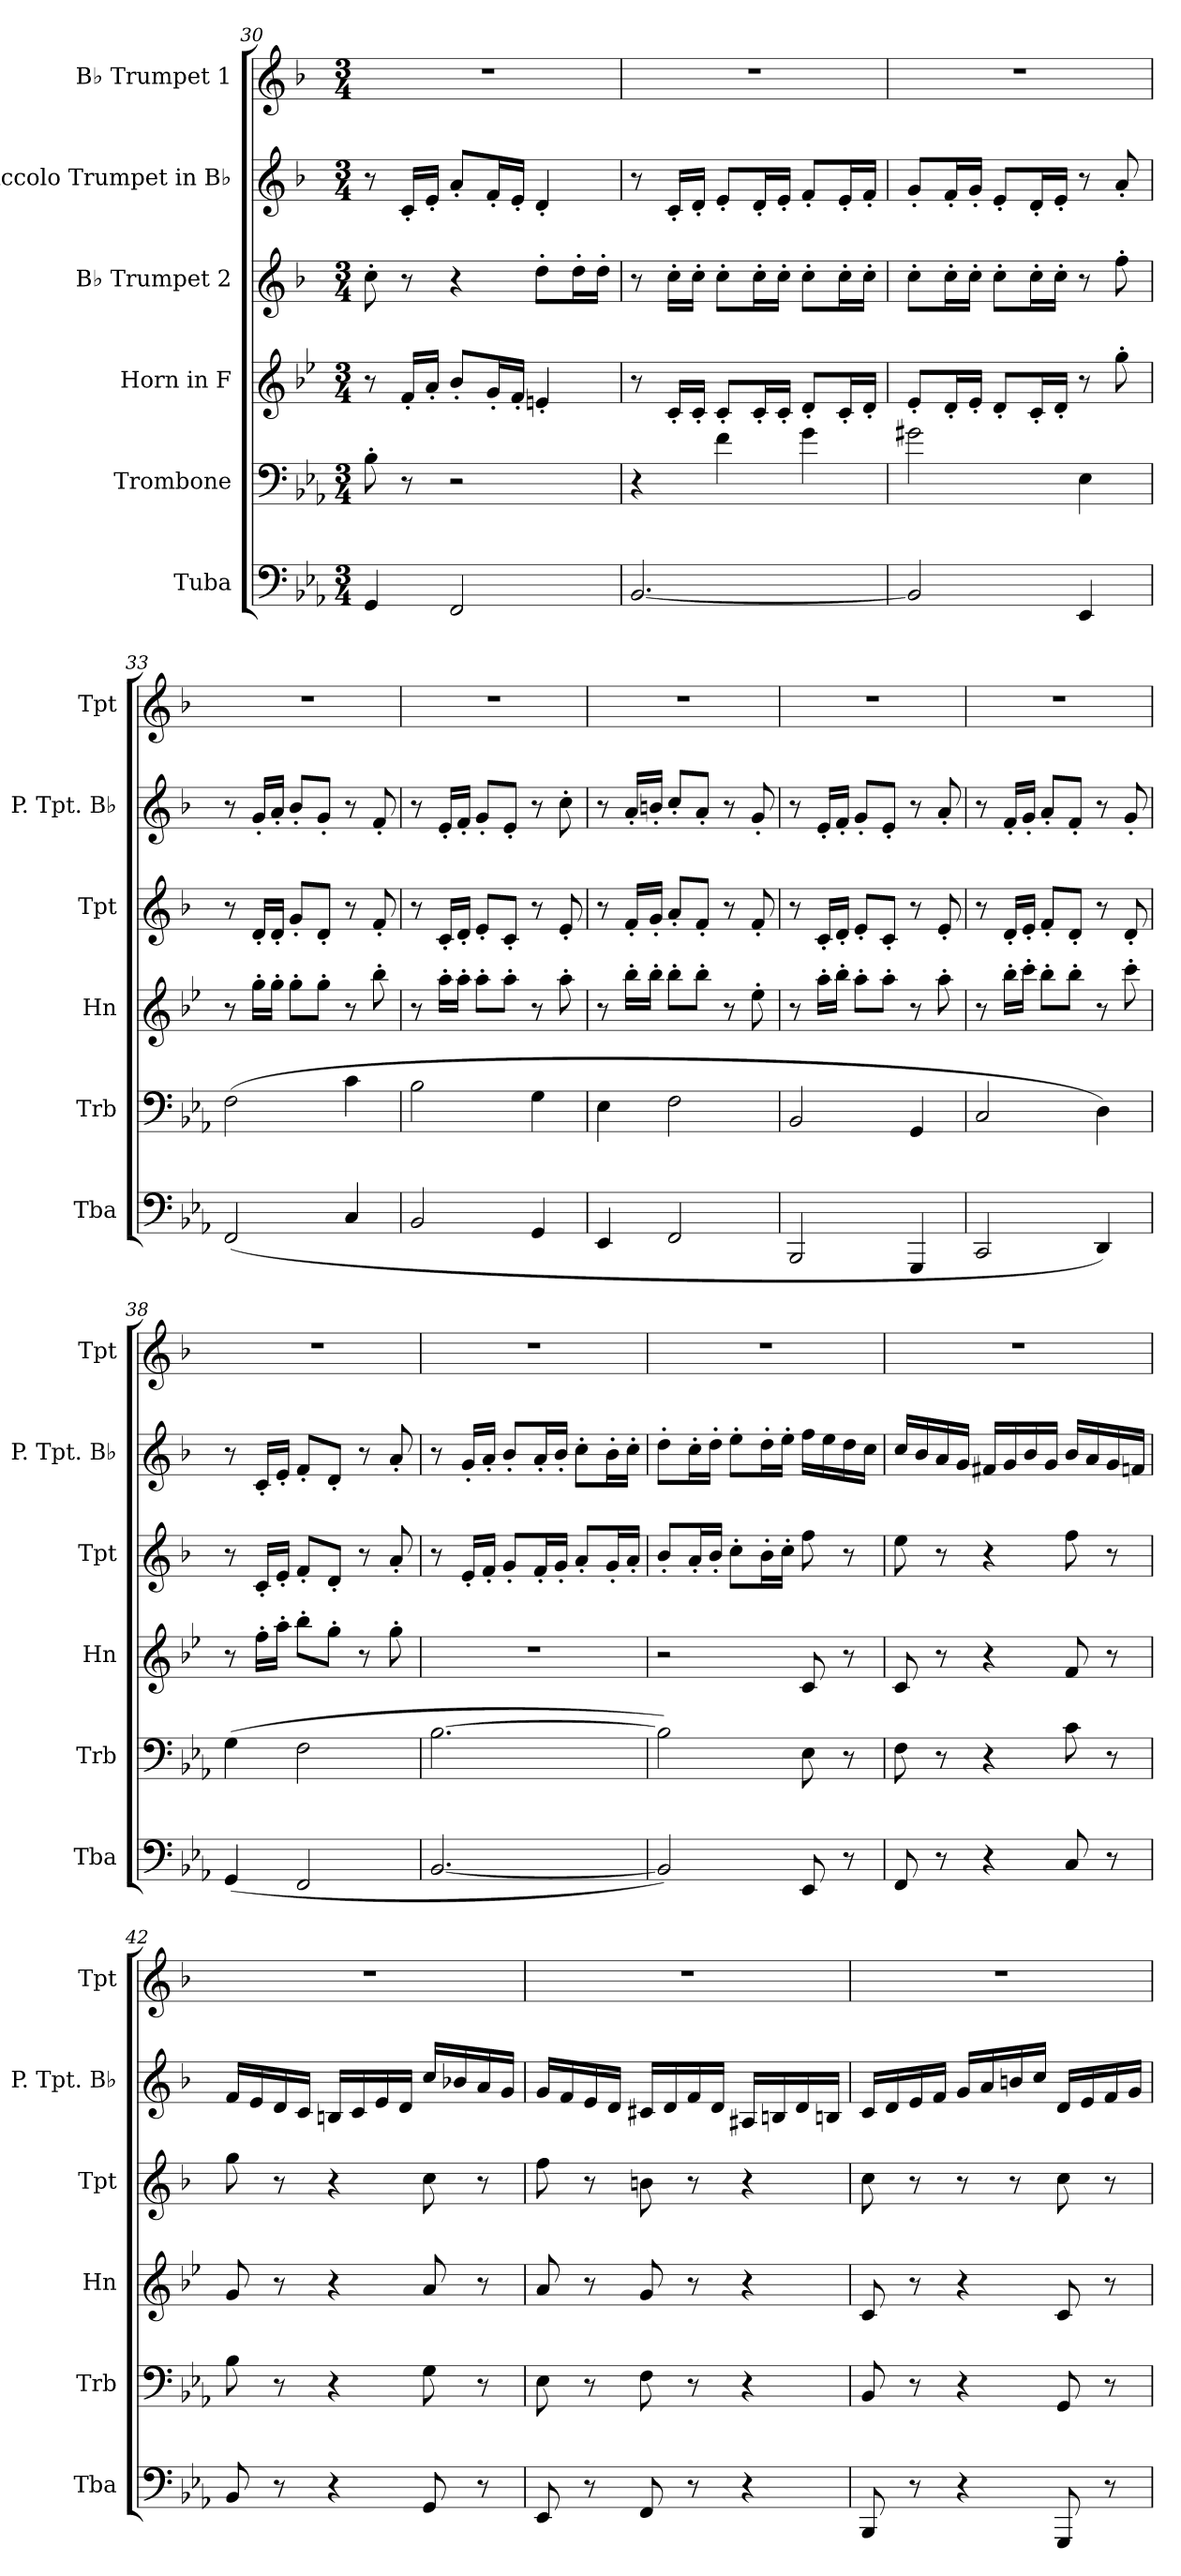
**kern	**kern	**kern	**kern	**kern	**kern
*part6	*part5	*part4	*part3	*part2	*part1
*staff6	*staff5	*staff4	*staff3	*staff2	*staff1
*I"Tuba	*I"Trombone	*I"Horn in F	*I"B♭ Trumpet 2	*I"Piccolo Trumpet in B♭	*I"B♭ Trumpet 1
*I'Tba	*I'Trb	*I'Hn	*I'Tpt	*I'P. Tpt. B♭	*I'Tpt
*clefF4	*clefF4	*clefG2	*clefG2	*clefG2	*clefG2
*	*	*ITrd4c7	*ITrd1c2	*ITrd-6c-10	*ITrd1c2
*k[b-e-a-]	*k[b-e-a-]	*k[b-e-a-]	*k[b-e-a-]	*k[b-e-a-]	*k[b-e-a-]
*M3/4	*M3/4	*M3/4	*M3/4	*M3/4	*M3/4
=30	=30	=30	=30	=30	=30
4GG/	8B-'\	8r	8b-'\	8r	2.r
.	8r	16B-'/LL	8r	16b-'/LL	.
.	.	16d'/JJ	.	16dd'/JJ	.
2FF/	2r	8e-'/L	4r	8gg'/L	.
.	.	16c'/L	.	16ee-'/L	.
.	.	16B-'/JJ	.	16dd'/JJ	.
.	.	4An'/	8cc'\L	4cc'/	.
.	.	.	16cc'\L	.	.
.	.	.	16cc'\JJ	.	.
=31	=31	=31	=31	=31	=31
[2.BB-/	4r	8r	8r	8r	2.r
.	.	16F'/LL	16b-'\LL	16b-'/LL	.
.	.	16F'/JJ	16b-'\JJ	16cc'/JJ	.
.	4f\	8F'/L	8b-'\L	8dd'/L	.
.	.	16F'/L	16b-'\L	16cc'/L	.
.	.	16F'/JJ	16b-'\JJ	16dd'/JJ	.
.	4g\	8G'/L	8b-'\L	8ee-'/L	.
.	.	16F'/L	16b-'\L	16dd'/L	.
.	.	16G'/JJ	16b-'\JJ	16ee-'/JJ	.
!!LO:PB:g=z
=32	=32	=32	=32	=32	=32
2BB-/]	2g#X\	8A-'/L	8b-'\L	8ff'/L	2.r
.	.	16G'/L	16b-'\L	16ee-'/L	.
.	.	16A-'/JJ	16b-'\JJ	16ff'/JJ	.
.	.	8G'/L	8b-'\L	8dd'/L	.
.	.	16F'/L	16b-'\L	16cc'/L	.
.	.	16G'/JJ	16b-'\JJ	16dd'/JJ	.
4EE-/	4E-\	8r	8r	8r	.
.	.	8cc'\	8ee-'\	8gg'/	.
=33	=33	=33	=33	=33	=33
(2FF/	(2F\	8r	8r	8r	2.r
.	.	16cc'\LL	16c'/LL	16ff'/LL	.
.	.	16cc'\JJ	16c'/JJ	16gg'/JJ	.
.	.	8cc'\L	8f'/L	8aa-'/L	.
.	.	8cc'\J	8c'/J	8ff'/J	.
4C/	4c\	8r	8r	8r	.
.	.	8ee-'\	8e-'/	8ee-'/	.
=34	=34	=34	=34	=34	=34
2BB-/	2B-\	8r	8r	8r	2.r
.	.	16dd'\LL	16B-'/LL	16dd'/LL	.
.	.	16dd'\JJ	16c'/JJ	16ee-'/JJ	.
.	.	8dd'\L	8d'/L	8ff'/L	.
.	.	8dd'\J	8B-'/J	8dd'/J	.
4GG/	4G\	8r	8r	8r	.
.	.	8dd'\	8d'/	8bb-'\	.
=35	=35	=35	=35	=35	=35
4EE-/	4E-\	8r	8r	8r	2.r
.	.	16ee-'\LL	16e-'/LL	16gg'/LL	.
.	.	16ee-'\JJ	16f'/JJ	16aan'/JJ	.
2FF/	2F\	8ee-'\L	8g'/L	8bb-'/L	.
.	.	8ee-'\J	8e-'/J	8gg'/J	.
.	.	8r	8r	8r	.
.	.	8a-'\	8e-'/	8ff'/	.
!!LO:LB:g=z
=36	=36	=36	=36	=36	=36
2BBB-/	2BB-/	8r	8r	8r	2.r
.	.	16dd'\LL	16B-'/LL	16dd'/LL	.
.	.	16ee-'\JJ	16c'/JJ	16ee-'/JJ	.
.	.	8dd'\L	8d'/L	8ff'/L	.
.	.	8dd'\J	8B-'/J	8dd'/J	.
4GGG/	4GG/	8r	8r	8r	.
.	.	8dd'\	8d'/	8gg'/	.
=37	=37	=37	=37	=37	=37
2CC/	2C/	8r	8r	8r	2.r
.	.	16ee-'\LL	16c'/LL	16ee-'/LL	.
.	.	16ff'\JJ	16d'/JJ	16ff'/JJ	.
.	.	8ee-'\L	8e-'/L	8gg'/L	.
.	.	8ee-'\J	8c'/J	8ee-'/J	.
4DD/)	4D\)	8r	8r	8r	.
.	.	8ff'\	8c'/	8ff'/	.
=38	=38	=38	=38	=38	=38
(4GG/	(4G\	8r	8r	8r	2.r
.	.	16b-'\LL	16B-'/LL	16b-'/LL	.
.	.	16dd'\JJ	16d'/JJ	16dd'/JJ	.
2FF/	2F\	8ee-'\L	8e-'/L	8ee-'/L	.
.	.	8cc'\J	8c'/J	8cc'/J	.
.	.	8r	8r	8r	.
.	.	8cc'\	8g'/	8gg'/	.
=39	=39	=39	=39	=39	=39
[2.BB-/	[2.B-\	2.r	8r	8r	2.r
.	.	.	16d'/LL	16ff'/LL	.
.	.	.	16e-'/JJ	16gg'/JJ	.
.	.	.	8f'/L	8aa-'/L	.
.	.	.	16e-'/L	16gg'/L	.
.	.	.	16f'/JJ	16aa-'/JJ	.
.	.	.	8g'/L	8bb-'\L	.
.	.	.	16f'/L	16aa-'\L	.
.	.	.	16g'/JJ	16bb-'\JJ	.
!!LO:PB:g=z
=40	=40	=40	=40	=40	=40
2BB-/])	2B-\])	2r	8a-'/L	8ccc'\L	2.r
.	.	.	16g'/L	16bb-'\L	.
.	.	.	16a-'/JJ	16ccc'\JJ	.
.	.	.	8b-'\L	8ddd'\L	.
.	.	.	16a-'\L	16ccc'\L	.
.	.	.	16b-'\JJ	16ddd'\JJ	.
8EE-/	8E-\	8F/	8ee-\	16eee-\LL	.
.	.	.	.	16ddd\	.
8r	8r	8r	8r	16ccc\	.
.	.	.	.	16bb-\JJ	.
=41	=41	=41	=41	=41	=41
8FF/	8F\	8F/	8dd\	16bb-/LL	2.r
.	.	.	.	16aa-/	.
8r	8r	8r	8r	16gg/	.
.	.	.	.	16ff/JJ	.
4r	4r	4r	4r	16een/LL	.
.	.	.	.	16ff/	.
.	.	.	.	16aa-/	.
.	.	.	.	16ff/JJ	.
8C/	8c\	8B-/	8ee-\	16aa-/LL	.
.	.	.	.	16gg/	.
8r	8r	8r	8r	16ff/	.
.	.	.	.	16ee-X/JJ	.
=42	=42	=42	=42	=42	=42
8BB-/	8B-\	8c/	8ff\	16ee-/LL	2.r
.	.	.	.	16dd/	.
8r	8r	8r	8r	16cc/	.
.	.	.	.	16b-/JJ	.
4r	4r	4r	4r	16an/LL	.
.	.	.	.	16b-/	.
.	.	.	.	16dd/	.
.	.	.	.	16cc/JJ	.
8GG/	8G\	8d/	8b-\	16bb-/LL	.
.	.	.	.	16aa-X/	.
8r	8r	8r	8r	16gg/	.
.	.	.	.	16ff/JJ	.
!!LO:LB:g=z
=43	=43	=43	=43	=43	=43
8EE-/	8E-\	8d/	8ee-\	16ff/LL	2.r
.	.	.	.	16ee-/	.
8r	8r	8r	8r	16dd/	.
.	.	.	.	16cc/JJ	.
8FF/	8F\	8c/	8an\	16bn/LL	.
.	.	.	.	16cc/	.
8r	8r	8r	8r	16ee-/	.
.	.	.	.	16cc/JJ	.
4r	4r	4r	4r	16g#X/LL	.
.	.	.	.	16an/	.
.	.	.	.	16cc/	.
.	.	.	.	16an/JJ	.
=44	=44	=44	=44	=44	=44
8BBB-/	8BB-/	8F/	8b-\	16b-/LL	2.r
.	.	.	.	16cc/	.
8r	8r	8r	8r	16dd/	.
.	.	.	.	16ee-/JJ	.
4r	4r	4r	8r	16ff/LL	.
.	.	.	.	16gg/	.
.	.	.	8r	16aan/	.
.	.	.	.	16bb-/JJ	.
8GGG/	8GG/	8F/	8b-\	16cc/LL	.
.	.	.	.	16dd/	.
8r	8r	8r	8r	16ee-/	.
.	.	.	.	16ff/JJ	.
=	=	=	=	=	=
*-	*-	*-	*-	*-	*-
